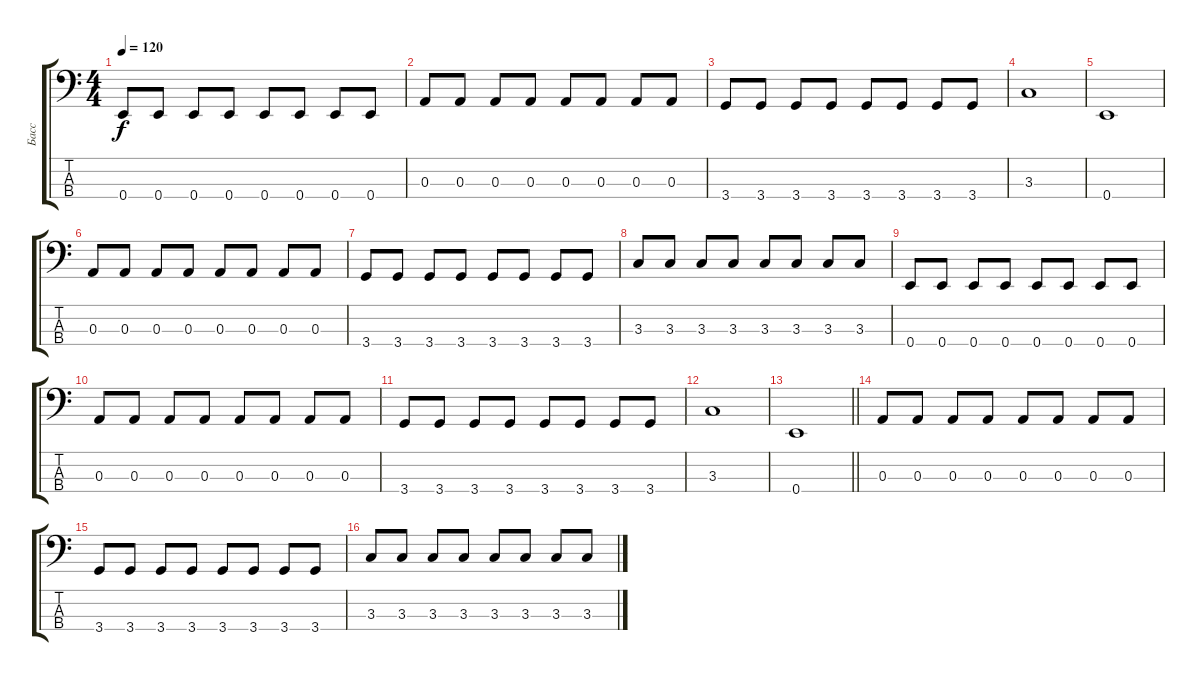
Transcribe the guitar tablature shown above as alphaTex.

\track ("Басс" "Басс") {instrument electricbassfinger}
\staff {score tabs}
\tuning (G2 D2 A1 E1) {hide}
\ts (4 4)
\tempo 120
\clef f4
\ks c
0.4.8{dy f} 0.4.8 0.4.8 0.4.8 0.4.8 0.4.8 0.4.8 0.4.8 |
0.3.8 0.3.8 0.3.8 0.3.8 0.3.8 0.3.8 0.3.8 0.3.8 |
3.4.8 3.4.8 3.4.8 3.4.8 3.4.8 3.4.8 3.4.8 3.4.8 |
3.3.1 |
0.4.1 |
0.3.8 0.3.8 0.3.8 0.3.8 0.3.8 0.3.8 0.3.8 0.3.8 |
3.4.8 3.4.8 3.4.8 3.4.8 3.4.8 3.4.8 3.4.8 3.4.8 |
3.3.8 3.3.8 3.3.8 3.3.8 3.3.8 3.3.8 3.3.8 3.3.8 |
0.4.8 0.4.8 0.4.8 0.4.8 0.4.8 0.4.8 0.4.8 0.4.8 |
0.3.8 0.3.8 0.3.8 0.3.8 0.3.8 0.3.8 0.3.8 0.3.8 |
3.4.8 3.4.8 3.4.8 3.4.8 3.4.8 3.4.8 3.4.8 3.4.8 |
3.3.1 |
\barLineRight lightlight
0.4.1 |
0.3.8 0.3.8 0.3.8 0.3.8 0.3.8 0.3.8 0.3.8 0.3.8 |
3.4.8 3.4.8 3.4.8 3.4.8 3.4.8 3.4.8 3.4.8 3.4.8 |
3.3.8 3.3.8 3.3.8 3.3.8 3.3.8 3.3.8 3.3.8 3.3.8
